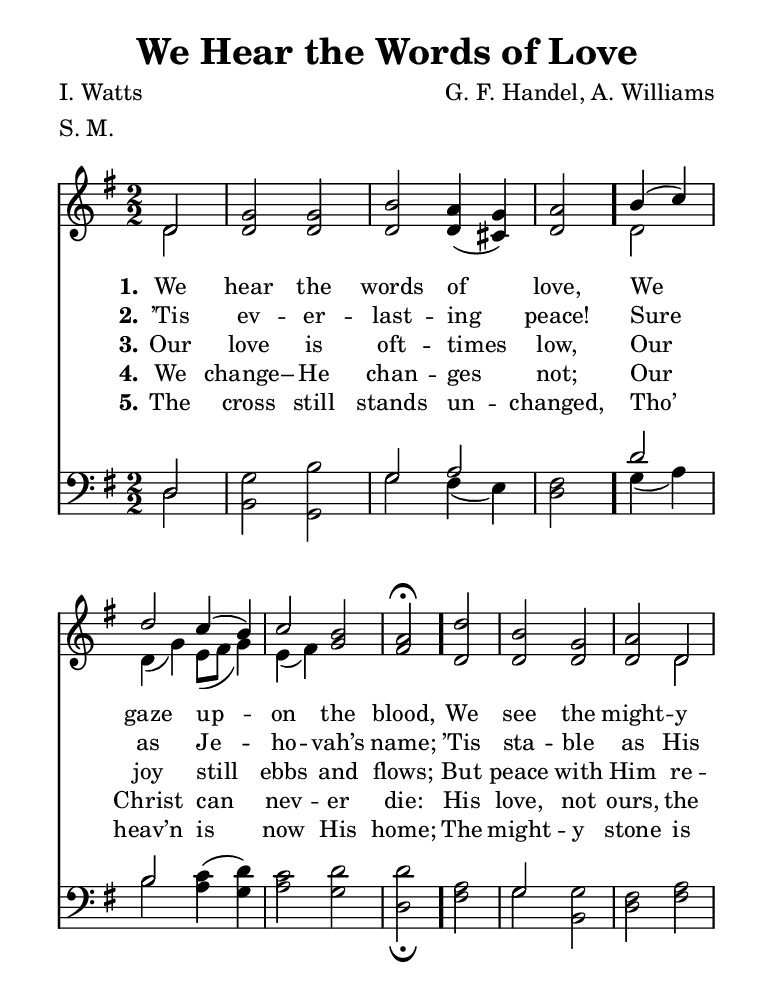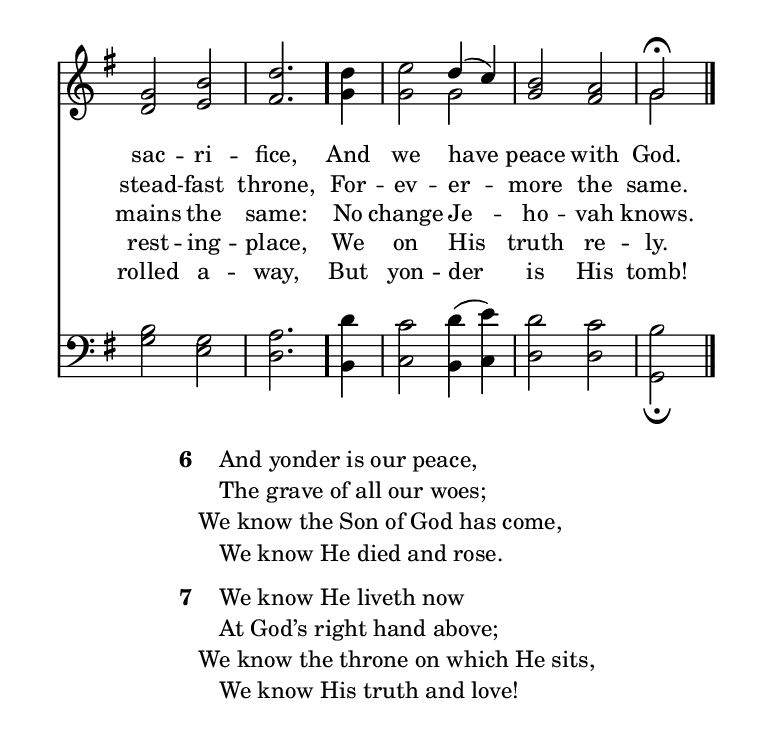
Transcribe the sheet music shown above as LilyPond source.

\include "common/global.ily"
\paper {
  \include "common/paper.ily"
  ragged-bottom = ##t
  score-markup-spacing.padding = 2.5
  score-markup-spacing.basic-distance = 2.5
}

\header{
  hymnnumber = "278"
  title = "We Hear the Words of Love"
  tunename = "St. Thomas"
  meter = "S. M."
  poet = "I. Watts"
  composer = "G. F. Handel, A. Williams" % http://hymnary.org/tune/st_thomas_williams
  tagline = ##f
}

ta = { \tempo 2=80 }
tb = { \tempo 2=40 }

% music copied from EOG150 with minor variations

global = {
  \include "common/overrides.ily"
  \override Staff.TimeSignature.style = #'numbered
  \time 2/2
  \override Score.MetronomeMark.transparent = ##t % hide all fermata changes too
  \ta
  \key g \major
  \partial 2
  \autoBeamOff
}

notesSoprano = {
\global
\relative c' {

  d2 | g g b a4( g) | a2
  b4( c) | d2 c4( b) c2 b | \tb a2\fermata \ta \eogbreak
  d2 | b g a d, | g b d2.
  d4 | e2 d4( c) b2 a | \tb g2\fermata \ta

  \bar "|."

}
}

notesAlto = {
\global
\relative e' {

  d2 | d d d d4( cis) | d2
  d2 | d4( g) e8([ fis] g4) | e( fis) g2 | fis2
  d2 | d d d d | d e fis2.
  g4 | g2 g g fis | g2

}
}

notesTenor = {
\global
\relative a, {

  d2 | g b g a | fis2
  d'2 | b c4( d) c2 d | d2
  a2 | g g fis a | b g a2.
  d4 | c2 d4( e) d2 c | b2

}
}

notesBass = {
\global
\relative f {

  d2 | b g g' fis4( e) | d2
  g4( a) | b2 a4( g) a2 g | d2_\fermata
  fis2 | g b, d fis | g e d2.
  b4 | c2 b4( c) d2 d | g,2_\fermata

}
}

wordsA = \lyricmode {
\set stanza = "1."

We hear the words of love, \bar "."
We gaze up -- on the blood, \bar "."
We see the might -- y sac -- ri -- fice, \bar "."
And we have peace with God. \bar "."

}

wordsB = \lyricmode {
\set stanza = "2."

’Tis ev -- er -- last -- ing peace!
Sure as Je -- ho -- vah’s name;
’Tis sta -- ble as His stead -- fast throne,
For -- ev -- er -- more the same.

}

wordsC = \lyricmode {
\set stanza = "3."

Our love is oft -- times low,
Our joy still ebbs and flows;
But peace with Him re -- mains the same:
No change Je -- ho -- vah knows.

}

wordsD = \lyricmode {
\set stanza = "4."

We change– He chan -- ges not;
Our Christ can nev -- er die:
His love, not ours, the rest -- ing -- place,
We on His truth re -- ly.

}

wordsE = \lyricmode {
\set stanza = "5."

The cross still stands un -- changed,
Tho’ heav’n is now His home;
The might -- y stone is rolled a -- way,
But yon -- der is His tomb!

}

wordsF = \markuplist {

\line { { \hspace #2 } And yonder is our peace, }
\line { { \hspace #2 } The grave of all our woes; }
\line { We know the Son of God has come, }
\line { { \hspace #2 } We know He died and rose. }

}

wordsG = \markuplist {

\line { { \hspace #2 } We know He liveth now }
\line { { \hspace #2 } At God’s right hand above; }
\line { We know the throne on which He sits, }
\line { { \hspace #2 } We know His truth and love! }

}

\score {
  \context ChoirStaff <<
    \context Staff = upper <<
      \set Staff.autoBeaming = ##f
      \set ChoirStaff.systemStartDelimiter = #'SystemStartBar
      \set ChoirStaff.printPartCombineTexts = ##f
      \partcombine #'(2 . 9) \notesSoprano \notesAlto
      \context NullVoice = sopranos { \voiceOne << \notesSoprano >> }
      \context NullVoice = altos { \voiceTwo << \notesAlto >> }
      \context Lyrics = one   \lyricsto sopranos \wordsA
      \context Lyrics = two   \lyricsto sopranos \wordsB
      \context Lyrics = three \lyricsto sopranos \wordsC
      \context Lyrics = four  \lyricsto sopranos \wordsD
      \context Lyrics = five  \lyricsto sopranos \wordsE
    >>
    \context Staff = men <<
      \set Staff.autoBeaming = ##f
      \clef bass
      \set ChoirStaff.printPartCombineTexts = ##f
      \partcombine #'(2 . 9) \notesTenor \notesBass
      \context NullVoice = tenors { \voiceOne << \notesTenor >> }
      \context NullVoice = basses { \voiceTwo << \notesBass >> }
    >>
  >>
  \layout {
    \include "common/layout.ily"
  }
  \midi{
    \include "common/midi.ily"
  }
}

\noPageBreak

\markup { \fill-line { \column {
  \line{ \bold 6 \column { \wordsF } } \combine \null \vspace #0.4
  \line{ \bold 7 \column { \wordsG } } \combine \null \vspace #0.4
} } }

\version "2.19.49"  % necessary for upgrading to future LilyPond versions.

% vi:set et ts=2 sw=2 ai nocindent syntax=lilypond:
